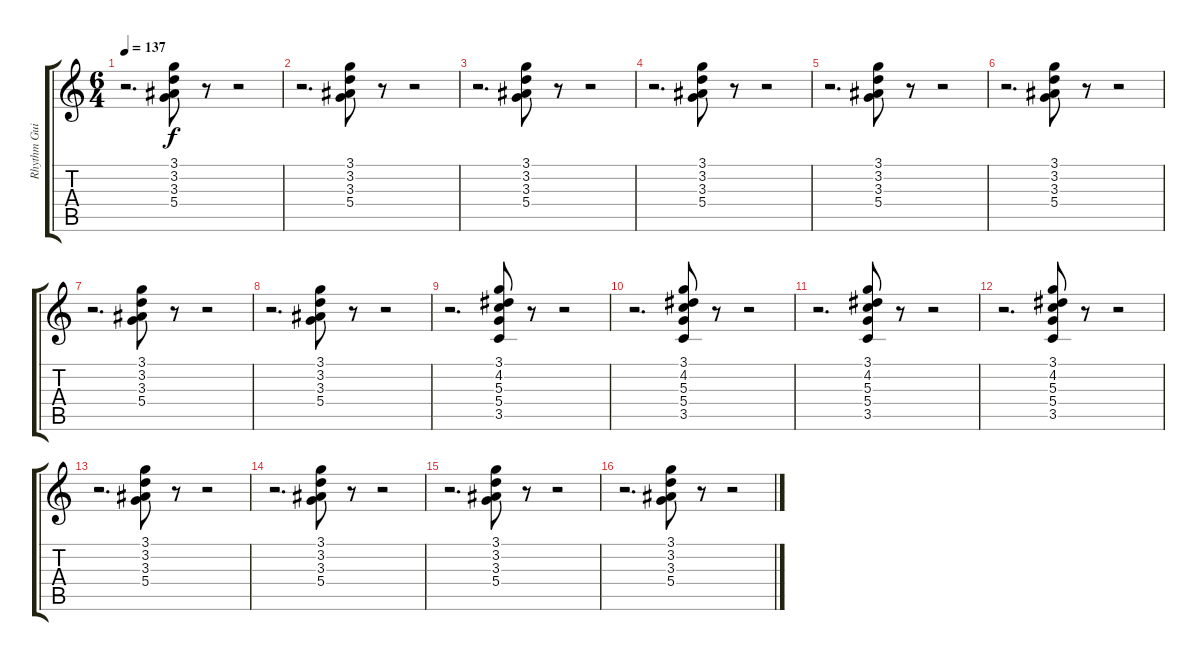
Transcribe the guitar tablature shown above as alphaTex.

\track ("Rhythm Guitar Dist" "Rhythm Gui") {instrument overdrivenguitar}
\staff {score tabs}
\tuning (E4 B3 G3 D3 A2 E2) {hide}
\ts (6 4)
\tempo 137
\clef g2
\ks c
r.2{d dy f} (3.1 3.2 3.3 5.4).8 r.8 r.2 |
r.2{d} (3.1 3.2 3.3 5.4).8 r.8 r.2 |
r.2{d} (3.1 3.2 3.3 5.4).8 r.8 r.2 |
r.2{d} (3.1 3.2 3.3 5.4).8 r.8 r.2 |
r.2{d} (3.1 3.2 3.3 5.4).8 r.8 r.2 |
r.2{d} (3.1 3.2 3.3 5.4).8 r.8 r.2 |
r.2{d} (3.1 3.2 3.3 5.4).8 r.8 r.2 |
r.2{d} (3.1 3.2 3.3 5.4).8 r.8 r.2 |
r.2{d} (3.1 4.2 5.3 5.4 3.5).8 r.8 r.2 |
r.2{d} (3.1 4.2 5.3 5.4 3.5).8 r.8 r.2 |
r.2{d} (3.1 4.2 5.3 5.4 3.5).8 r.8 r.2 |
r.2{d} (3.1 4.2 5.3 5.4 3.5).8 r.8 r.2 |
r.2{d} (3.1 3.2 3.3 5.4).8 r.8 r.2 |
r.2{d} (3.1 3.2 3.3 5.4).8 r.8 r.2 |
r.2{d} (3.1 3.2 3.3 5.4).8 r.8 r.2 |
r.2{d} (3.1 3.2 3.3 5.4).8 r.8 r.2
